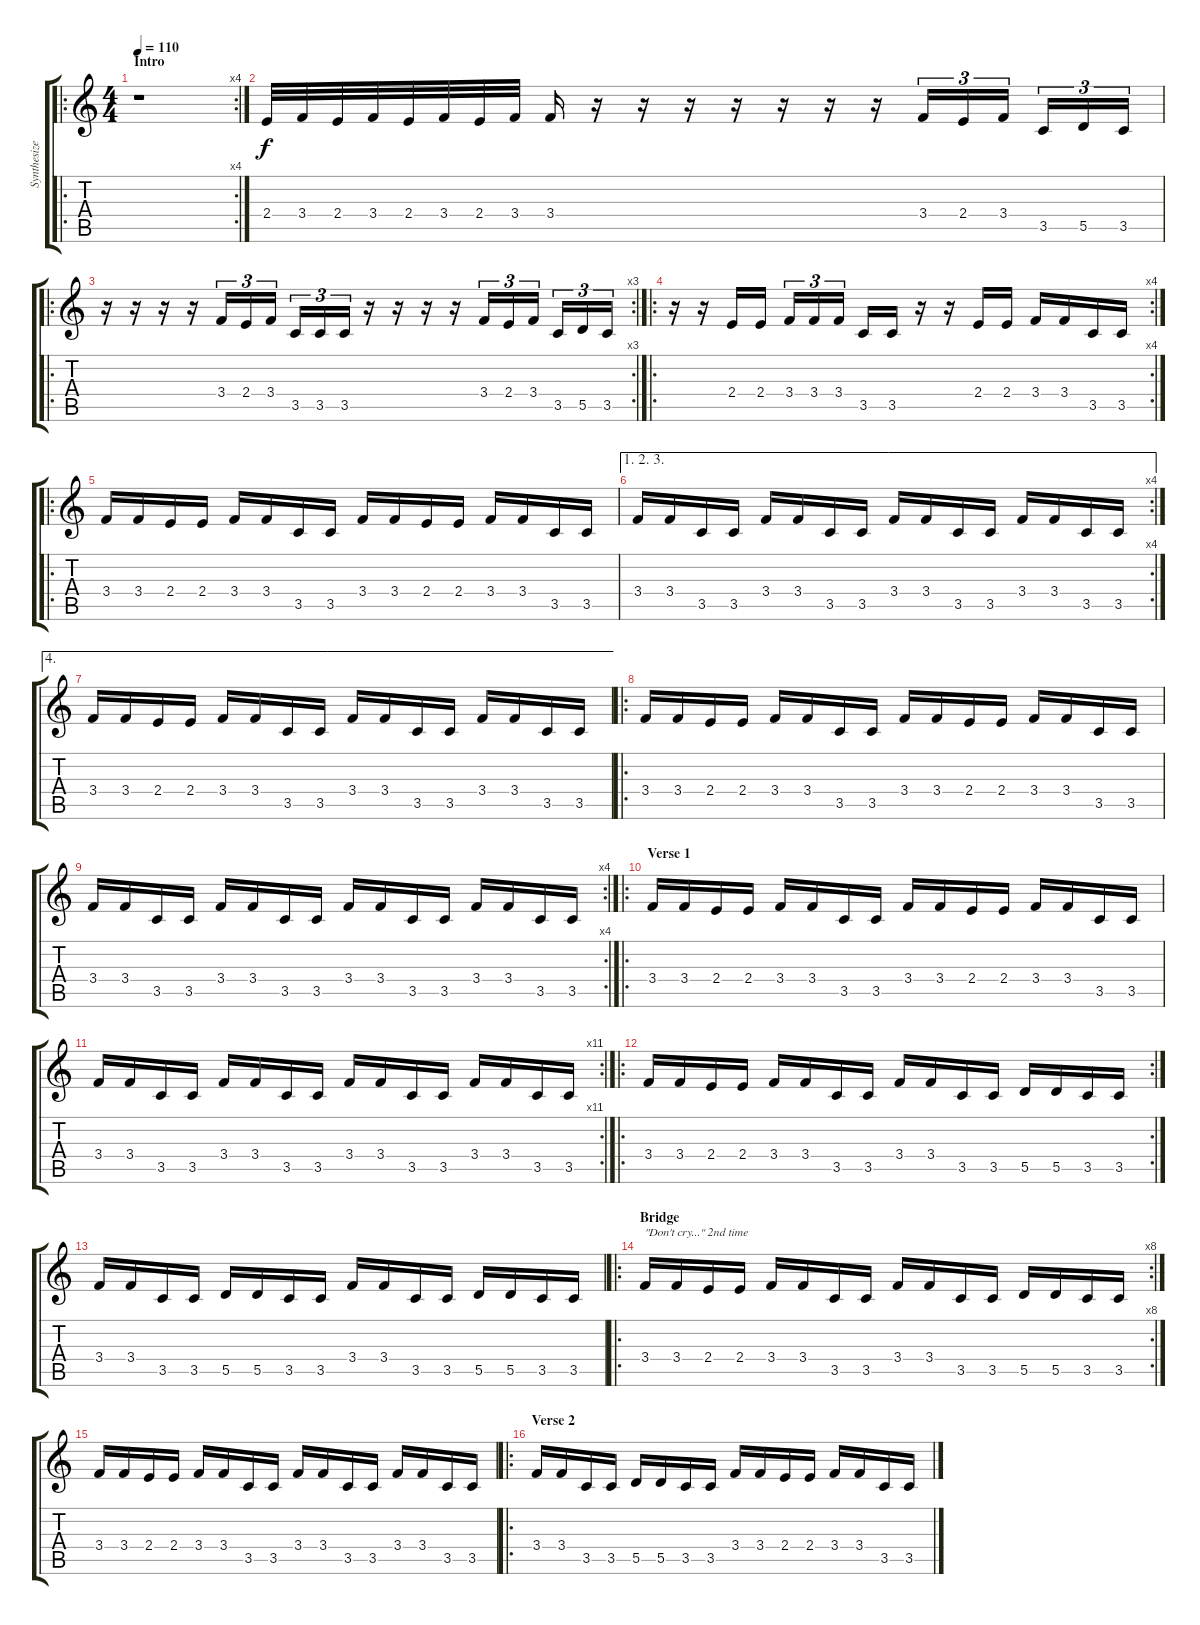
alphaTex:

\track ("Synthesizer Overdub" "Synthesize") {instrument electricguitarmuted}
\staff {score tabs}
\tuning (E4 B3 G3 D3 A2 E2) {hide}
\ro
\rc 4
\ts (4 4)
\section ("" "Intro")
\tempo 110
\clef g2
\ks c
r.1{dy f instrument electricguitarmuted} |
2.4.32 3.4.32 2.4.32 3.4.32 2.4.32 3.4.32 2.4.32 3.4.32 3.4.16 r.16 r.16 r.16 r.16 r.16 r.16 r.16 3.4.16{tu (3 2)} 2.4.16{tu (3 2)} 3.4.16{tu (3 2)} 3.5.16{tu (3 2)} 5.5.16{tu (3 2)} 3.5.16{tu (3 2)} |
\ro
\rc 3
r.16 r.16 r.16 r.16 3.4.16{tu (3 2)} 2.4.16{tu (3 2)} 3.4.16{tu (3 2)} 3.5.16{tu (3 2)} 3.5.16{tu (3 2)} 3.5.16{tu (3 2)} r.16 r.16 r.16 r.16 3.4.16{tu (3 2)} 2.4.16{tu (3 2)} 3.4.16{tu (3 2)} 3.5.16{tu (3 2)} 5.5.16{tu (3 2)} 3.5.16{tu (3 2)} |
\ro
\rc 4
r.16 r.16 2.4.16 2.4.16 3.4.16{tu (3 2)} 3.4.16{tu (3 2)} 3.4.16{tu (3 2)} 3.5.16 3.5.16 r.16 r.16 2.4.16 2.4.16 3.4.16 3.4.16 3.5.16 3.5.16 |
\ro
3.4.16 3.4.16 2.4.16 2.4.16 3.4.16 3.4.16 3.5.16 3.5.16 3.4.16 3.4.16 2.4.16 2.4.16 3.4.16 3.4.16 3.5.16 3.5.16 |
\ae (1 2 3)
\rc 4
3.4.16 3.4.16 3.5.16 3.5.16 3.4.16 3.4.16 3.5.16 3.5.16 3.4.16 3.4.16 3.5.16 3.5.16 3.4.16 3.4.16 3.5.16 3.5.16 |
\ae 4
3.4.16 3.4.16 2.4.16 2.4.16 3.4.16 3.4.16 3.5.16 3.5.16 3.4.16 3.4.16 3.5.16 3.5.16 3.4.16 3.4.16 3.5.16 3.5.16 |
\ro
3.4.16{volume 8} 3.4.16 2.4.16 2.4.16 3.4.16 3.4.16 3.5.16 3.5.16 3.4.16 3.4.16 2.4.16 2.4.16 3.4.16 3.4.16 3.5.16 3.5.16 |
\rc 4
3.4.16 3.4.16 3.5.16 3.5.16 3.4.16 3.4.16 3.5.16 3.5.16 3.4.16 3.4.16 3.5.16 3.5.16 3.4.16 3.4.16 3.5.16 3.5.16 |
\ro
\section ("" "Verse 1")
3.4.16 3.4.16 2.4.16 2.4.16 3.4.16 3.4.16 3.5.16 3.5.16 3.4.16 3.4.16 2.4.16 2.4.16 3.4.16 3.4.16 3.5.16 3.5.16 |
\rc 11
3.4.16 3.4.16 3.5.16 3.5.16 3.4.16 3.4.16 3.5.16 3.5.16 3.4.16 3.4.16 3.5.16 3.5.16 3.4.16 3.4.16 3.5.16 3.5.16 |
\ro
\rc 2
3.4.16 3.4.16 2.4.16 2.4.16 3.4.16 3.4.16 3.5.16 3.5.16 3.4.16 3.4.16 3.5.16 3.5.16 5.5.16 5.5.16 3.5.16 3.5.16 |
3.4.16 3.4.16 3.5.16 3.5.16 5.5.16 5.5.16 3.5.16 3.5.16 3.4.16 3.4.16 3.5.16 3.5.16 5.5.16 5.5.16 3.5.16 3.5.16 |
\ro
\rc 8
\section ("" "Bridge")
3.4.16{txt "\"Don't cry...\" 2nd time"} 3.4.16 2.4.16 2.4.16 3.4.16 3.4.16 3.5.16 3.5.16 3.4.16 3.4.16 3.5.16 3.5.16 5.5.16 5.5.16 3.5.16 3.5.16 |
3.4.16 3.4.16 2.4.16 2.4.16 3.4.16 3.4.16 3.5.16 3.5.16 3.4.16 3.4.16 3.5.16 3.5.16 3.4.16 3.4.16 3.5.16 3.5.16 |
\ro
\section ("" "Verse 2")
3.4.16 3.4.16 3.5.16 3.5.16 5.5.16 5.5.16 3.5.16 3.5.16 3.4.16 3.4.16 2.4.16 2.4.16 3.4.16 3.4.16 3.5.16 3.5.16
